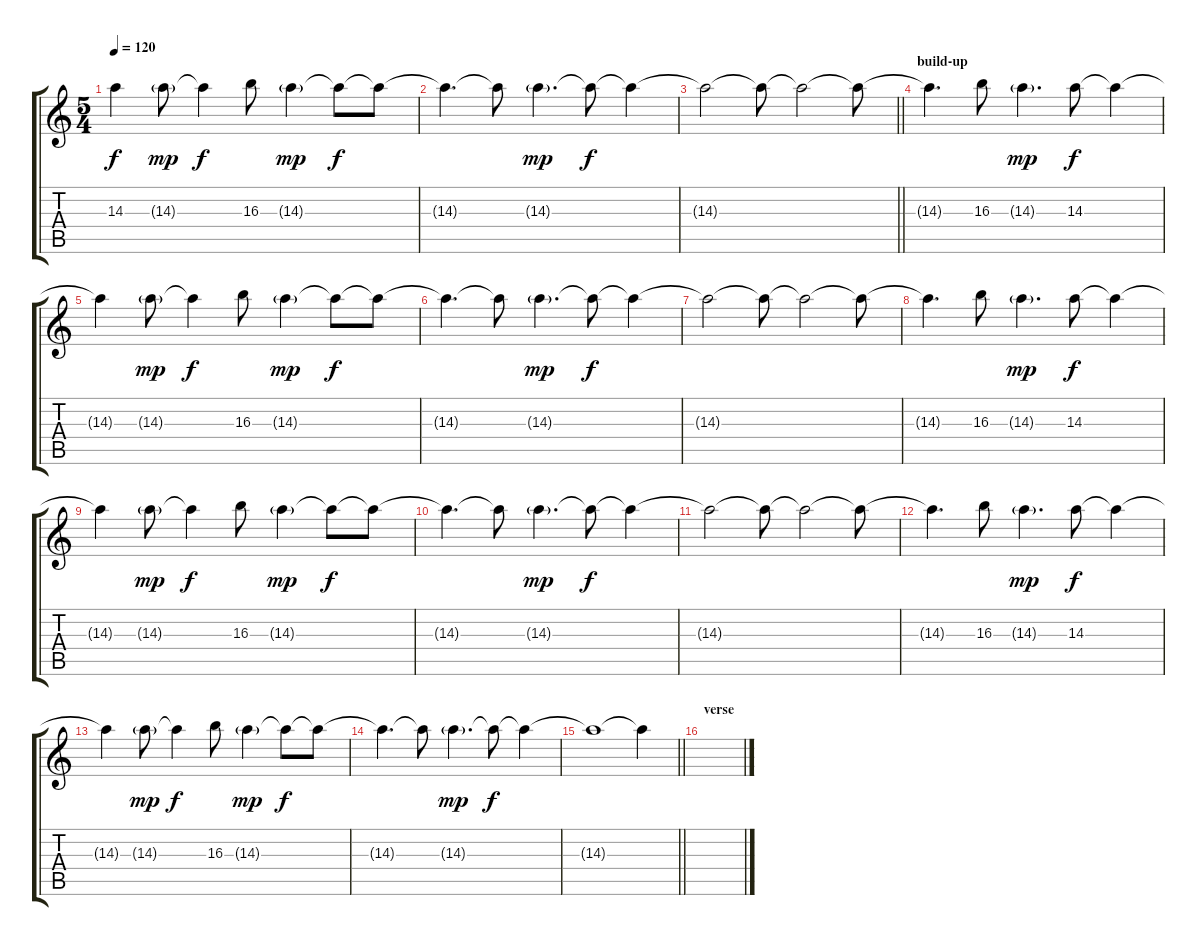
\track "" {instrument electricguitarclean}
\staff {score tabs}
\tuning (E4 B3 G3 D3 A2 E2) {hide}
\ts (5 4)
\tempo 120
\clef g2
\ks c
14.3{t}.4{dy f} 14.3{g}.8{dy mp} 14.3{t}.4{dy f} 16.3.8 14.3{g}.4{dy mp} 14.3{t}.8{dy f} 14.3{t}.8 |
14.3{t}.4{d} 14.3{t}.8 14.3{g}.4{d dy mp} 14.3{t}.8{dy f} 14.3{t}.4 |
\barLineRight lightlight
14.3{t}.2 14.3{t}.8 14.3{t}.2 14.3{t}.8 |
\section ("" "build-up")
14.3{t}.4{d} 16.3.8 14.3{g}.4{d dy mp} 14.3.8{dy f} 14.3{t}.4 |
14.3{t}.4 14.3{g}.8{dy mp} 14.3{t}.4{dy f} 16.3.8 14.3{g}.4{dy mp} 14.3{t}.8{dy f} 14.3{t}.8 |
14.3{t}.4{d} 14.3{t}.8 14.3{g}.4{d dy mp} 14.3{t}.8{dy f} 14.3{t}.4 |
14.3{t}.2 14.3{t}.8 14.3{t}.2 14.3{t}.8 |
14.3{t}.4{d} 16.3.8 14.3{g}.4{d dy mp} 14.3.8{dy f} 14.3{t}.4 |
14.3{t}.4 14.3{g}.8{dy mp} 14.3{t}.4{dy f} 16.3.8 14.3{g}.4{dy mp} 14.3{t}.8{dy f} 14.3{t}.8 |
14.3{t}.4{d} 14.3{t}.8 14.3{g}.4{d dy mp} 14.3{t}.8{dy f} 14.3{t}.4 |
14.3{t}.2 14.3{t}.8 14.3{t}.2 14.3{t}.8 |
14.3{t}.4{d} 16.3.8 14.3{g}.4{d dy mp} 14.3.8{dy f} 14.3{t}.4 |
14.3{t}.4 14.3{g}.8{dy mp} 14.3{t}.4{dy f} 16.3.8 14.3{g}.4{dy mp} 14.3{t}.8{dy f} 14.3{t}.8 |
14.3{t}.4{d} 14.3{t}.8 14.3{g}.4{d dy mp} 14.3{t}.8{dy f} 14.3{t}.4 |
\barLineRight lightlight
14.3{t}.1 14.3{t}.4 |
\section ("" "verse")
